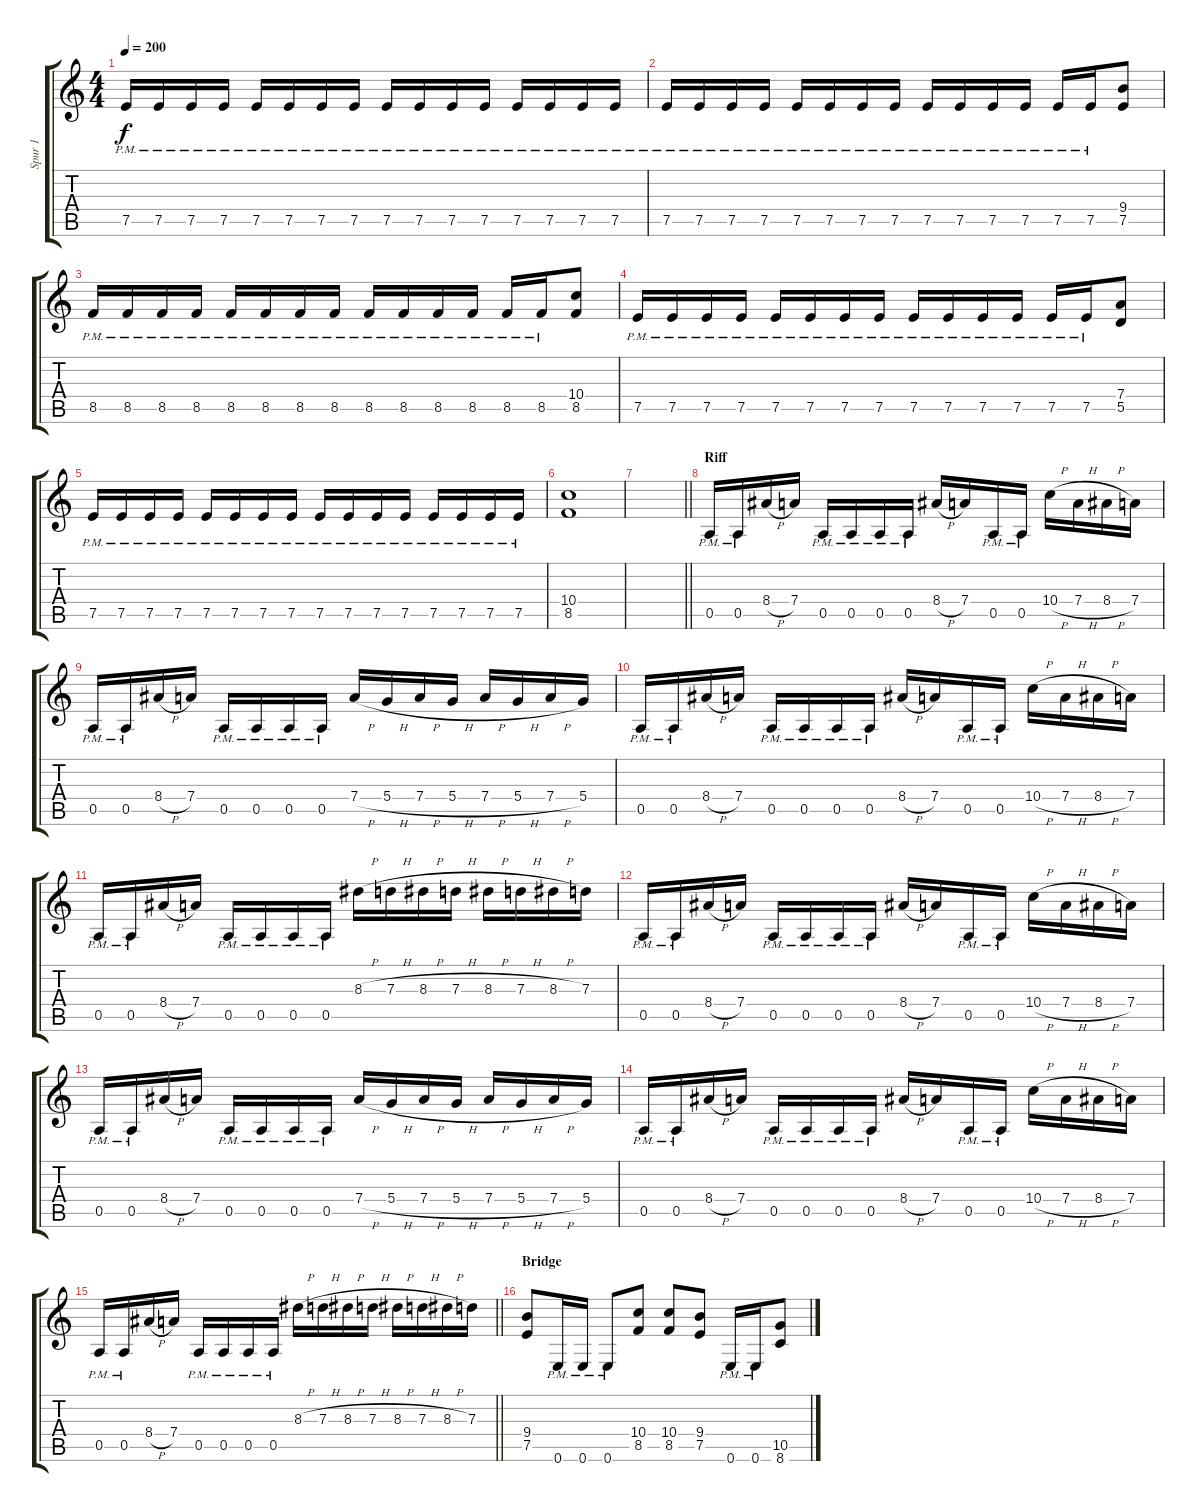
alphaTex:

\track ("Spur 1" "Spur 1") {instrument distortionguitar}
\staff {score tabs}
\tuning (E4 B3 G3 D3 A2 E2) {hide}
\ts (4 4)
\tempo 200
\clef g2
\ks c
7.5{pm}.16{dy f} 7.5{pm}.16 7.5{pm}.16 7.5{pm}.16 7.5{pm}.16 7.5{pm}.16 7.5{pm}.16 7.5{pm}.16 7.5{pm}.16 7.5{pm}.16 7.5{pm}.16 7.5{pm}.16 7.5{pm}.16 7.5{pm}.16 7.5{pm}.16 7.5{pm}.16 |
7.5{pm}.16 7.5{pm}.16 7.5{pm}.16 7.5{pm}.16 7.5{pm}.16 7.5{pm}.16 7.5{pm}.16 7.5{pm}.16 7.5{pm}.16 7.5{pm}.16 7.5{pm}.16 7.5{pm}.16 7.5{pm}.16 7.5{pm}.16 (9.4 7.5).8 |
8.5{pm}.16 8.5{pm}.16 8.5{pm}.16 8.5{pm}.16 8.5{pm}.16 8.5{pm}.16 8.5{pm}.16 8.5{pm}.16 8.5{pm}.16 8.5{pm}.16 8.5{pm}.16 8.5{pm}.16 8.5{pm}.16 8.5{pm}.16 (10.4 8.5).8 |
7.5{pm}.16 7.5{pm}.16 7.5{pm}.16 7.5{pm}.16 7.5{pm}.16 7.5{pm}.16 7.5{pm}.16 7.5{pm}.16 7.5{pm}.16 7.5{pm}.16 7.5{pm}.16 7.5{pm}.16 7.5{pm}.16 7.5{pm}.16 (7.4 5.5).8 |
7.5{pm}.16 7.5{pm}.16 7.5{pm}.16 7.5{pm}.16 7.5{pm}.16 7.5{pm}.16 7.5{pm}.16 7.5{pm}.16 7.5{pm}.16 7.5{pm}.16 7.5{pm}.16 7.5{pm}.16 7.5{pm}.16 7.5{pm}.16 7.5{pm}.16 7.5{pm}.16 |
(10.4 8.5).1 |
\barLineRight lightlight
|
\section ("" "Riff")
0.5{pm}.16 0.5{pm}.16 8.4{h}.16 7.4.16 0.5{pm}.16 0.5{pm}.16 0.5{pm}.16 0.5{pm}.16 8.4{h}.16 7.4.16 0.5{pm}.16 0.5{pm}.16 10.4{h}.16 7.4{h}.16 8.4{h}.16 7.4.16 |
0.5{pm}.16 0.5{pm}.16 8.4{h}.16 7.4.16 0.5{pm}.16 0.5{pm}.16 0.5{pm}.16 0.5{pm}.16 7.4{h}.16 5.4{h}.16 7.4{h}.16 5.4{h}.16 7.4{h}.16 5.4{h}.16 7.4{h}.16 5.4.16 |
0.5{pm}.16 0.5{pm}.16 8.4{h}.16 7.4.16 0.5{pm}.16 0.5{pm}.16 0.5{pm}.16 0.5{pm}.16 8.4{h}.16 7.4.16 0.5{pm}.16 0.5{pm}.16 10.4{h}.16 7.4{h}.16 8.4{h}.16 7.4.16 |
0.5{pm}.16 0.5{pm}.16 8.4{h}.16 7.4.16 0.5{pm}.16 0.5{pm}.16 0.5{pm}.16 0.5{pm}.16 8.3{h}.16 7.3{h}.16 8.3{h}.16 7.3{h}.16 8.3{h}.16 7.3{h}.16 8.3{h}.16 7.3.16 |
0.5{pm}.16 0.5{pm}.16 8.4{h}.16 7.4.16 0.5{pm}.16 0.5{pm}.16 0.5{pm}.16 0.5{pm}.16 8.4{h}.16 7.4.16 0.5{pm}.16 0.5{pm}.16 10.4{h}.16 7.4{h}.16 8.4{h}.16 7.4.16 |
0.5{pm}.16 0.5{pm}.16 8.4{h}.16 7.4.16 0.5{pm}.16 0.5{pm}.16 0.5{pm}.16 0.5{pm}.16 7.4{h}.16 5.4{h}.16 7.4{h}.16 5.4{h}.16 7.4{h}.16 5.4{h}.16 7.4{h}.16 5.4.16 |
0.5{pm}.16 0.5{pm}.16 8.4{h}.16 7.4.16 0.5{pm}.16 0.5{pm}.16 0.5{pm}.16 0.5{pm}.16 8.4{h}.16 7.4.16 0.5{pm}.16 0.5{pm}.16 10.4{h}.16 7.4{h}.16 8.4{h}.16 7.4.16 |
\barLineRight lightlight
0.5{pm}.16 0.5{pm}.16 8.4{h}.16 7.4.16 0.5{pm}.16 0.5{pm}.16 0.5{pm}.16 0.5{pm}.16 8.3{h}.16 7.3{h}.16 8.3{h}.16 7.3{h}.16 8.3{h}.16 7.3{h}.16 8.3{h}.16 7.3.16 |
\section ("" "Bridge")
(9.4 7.5).8 0.6{pm}.16 0.6{pm}.16 0.6{pm}.8 (10.4 8.5).8 (10.4 8.5).8 (9.4 7.5).8 0.6{pm}.16 0.6{pm}.16 (10.5 8.6).8
